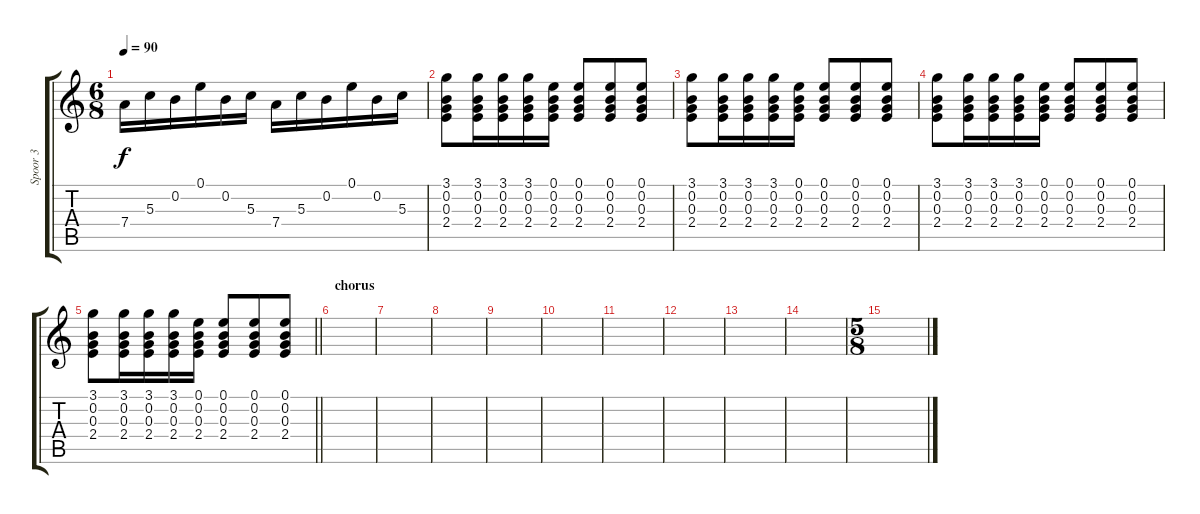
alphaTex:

\track ("Spoor 3" "Spoor 3") {instrument acousticguitarsteel}
\staff {score tabs}
\tuning (E4 B3 G3 D3 A2 E2) {hide}
\ts (6 8)
\tempo 90
\clef g2
\ks c
7.4.16{dy f} 5.3.16 0.2.16 0.1.16 0.2.16 5.3.16 7.4.16 5.3.16 0.2.16 0.1.16 0.2.16 5.3.16 |
(3.1 0.2 0.3 2.4).8{volume 6} (3.1 0.2 0.3 2.4).16 (3.1 0.2 0.3 2.4).16 (3.1 0.2 0.3 2.4).16 (0.1 0.2 0.3 2.4).16 (0.1 0.2 0.3 2.4).8 (0.1 0.2 0.3 2.4).8 (0.1 0.2 0.3 2.4).8 |
(3.1 0.2 0.3 2.4).8 (3.1 0.2 0.3 2.4).16 (3.1 0.2 0.3 2.4).16 (3.1 0.2 0.3 2.4).16 (0.1 0.2 0.3 2.4).16 (0.1 0.2 0.3 2.4).8 (0.1 0.2 0.3 2.4).8 (0.1 0.2 0.3 2.4).8 |
(3.1 0.2 0.3 2.4).8{volume 6} (3.1 0.2 0.3 2.4).16 (3.1 0.2 0.3 2.4).16 (3.1 0.2 0.3 2.4).16 (0.1 0.2 0.3 2.4).16 (0.1 0.2 0.3 2.4).8 (0.1 0.2 0.3 2.4).8 (0.1 0.2 0.3 2.4).8 |
\barLineRight lightlight
(3.1 0.2 0.3 2.4).8 (3.1 0.2 0.3 2.4).16 (3.1 0.2 0.3 2.4).16 (3.1 0.2 0.3 2.4).16 (0.1 0.2 0.3 2.4).16 (0.1 0.2 0.3 2.4).8 (0.1 0.2 0.3 2.4).8 (0.1 0.2 0.3 2.4).8 |
\section ("" "chorus")
|
|
|
|
|
|
|
|
|
\ts (5 8)
